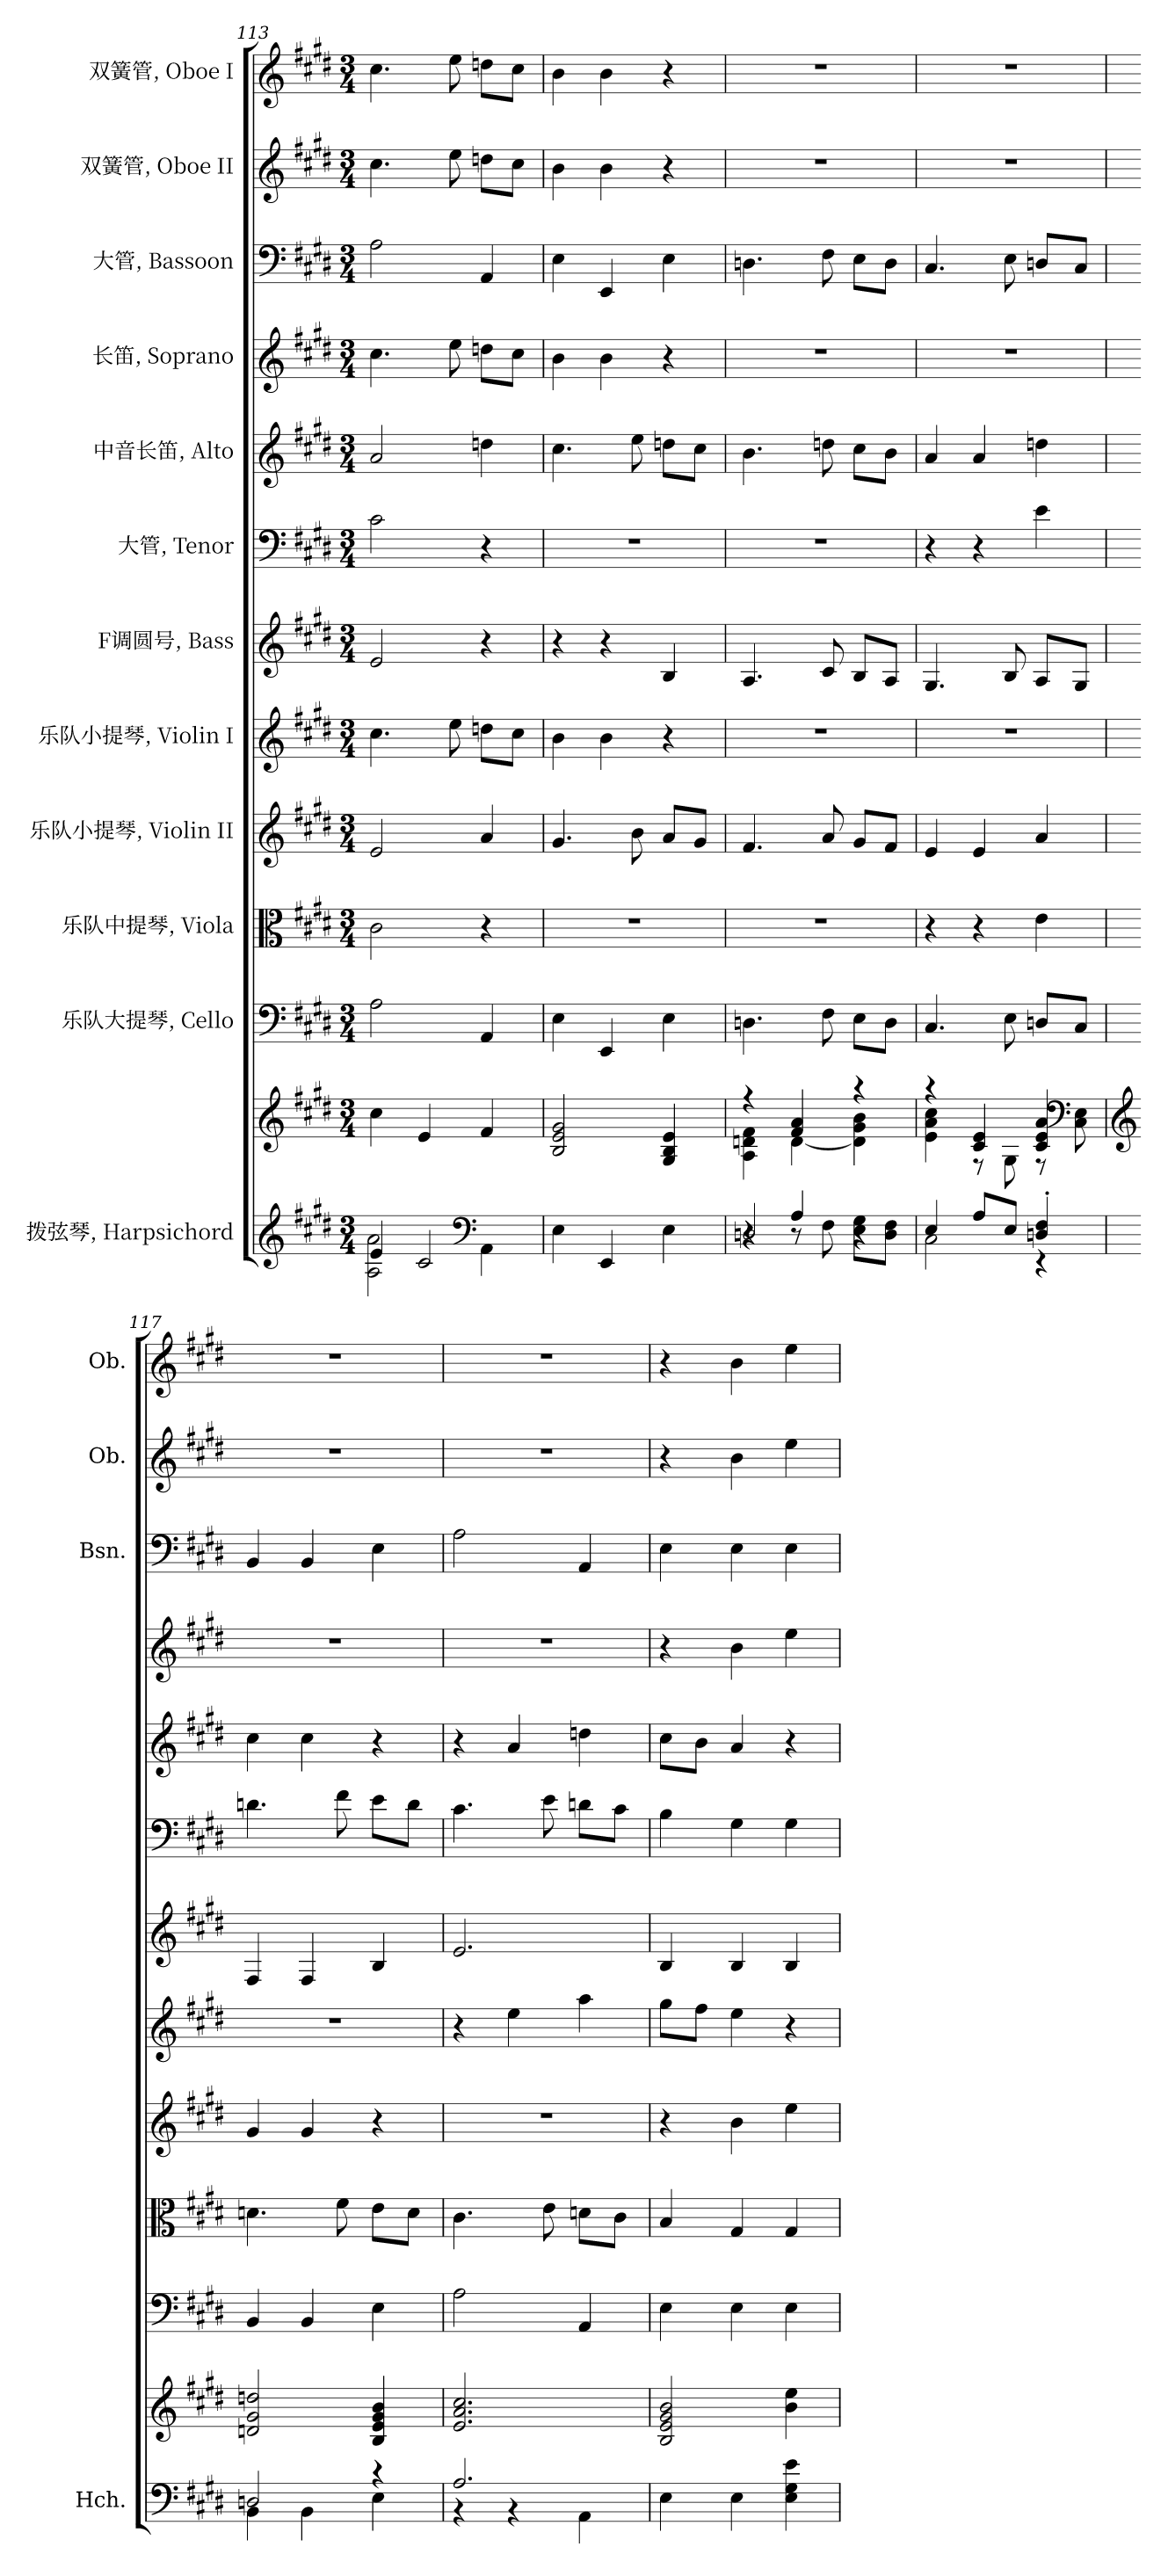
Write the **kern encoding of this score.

**kern	**kern	**kern	**kern	**kern	**kern	**kern	**kern	**kern	**kern	**kern	**kern	**kern
*part12	*part12	*part11	*part10	*part9	*part8	*part7	*part6	*part5	*part4	*part3	*part2	*part1
*staff13	*staff12	*staff11	*staff10	*staff9	*staff8	*staff7	*staff6	*staff5	*staff4	*staff3	*staff2	*staff1
*I"拨弦琴, Harpsichord	*	*I"乐队大提琴, Cello	*I"乐队中提琴, Viola	*I"乐队小提琴, Violin II	*I"乐队小提琴, Violin I	*I"F调圆号, Bass	*I"大管, Tenor	*I"中音长笛, Alto	*I"长笛, Soprano	*I"大管, Bassoon	*I"双簧管, Oboe II	*I"双簧管, Oboe I
*I'Hch.	*	*	*	*	*	*	*	*	*	*I'Bsn.	*I'Ob.	*I'Ob.
*clefG2	*clefG2	*clefF4	*clefC3	*clefG2	*clefG2	*clefG2	*clefF4	*clefG2	*clefG2	*clefF4	*clefG2	*clefG2
*	*	*	*	*	*	*ITrd4c7	*	*ITrd3c5	*	*	*	*
*k[f#c#g#d#]	*k[f#c#g#d#]	*k[f#c#g#d#]	*k[f#c#g#d#]	*k[f#c#g#d#]	*k[f#c#g#d#]	*k[f#c#g#]	*k[f#c#g#d#]	*k[f#c#g#d#a#]	*k[f#c#g#d#]	*k[f#c#g#d#]	*k[f#c#g#d#]	*k[f#c#g#d#]
*M3/4	*M3/4	*M3/4	*M3/4	*M3/4	*M3/4	*M3/4	*M3/4	*M3/4	*M3/4	*M3/4	*M3/4	*M3/4
=113	=113	=113	=113	=113	=113	=113	=113	=113	=113	=113	=113	=113
*^	*	*	*	*	*	*	*	*	*	*	*	*
4e/	2A\ 2a\	4cc#\	2A\	2c#\	2e/	4.cc#\	2A/	2c#\	2e/	4.cc#\	2A\	4.cc#\	4.cc#\
2c#/	.	4e/	.	.	.	.	.	.	.	.	.	.	.
.	.	.	.	.	.	8ee\	.	.	.	8ee\	.	8ee\	8ee\
*clefF4	*	*	*	*	*	*	*	*	*	*	*	*	*
.	4AA\	4f#/	4AA/	4r	4a/	8ddn\L	4r	4r	4an\	8ddn\L	4AA/	8ddn\L	8ddn\L
.	.	.	.	.	.	8cc#\J	.	.	.	8cc#\J	.	8cc#\J	8cc#\J
*v	*v	*	*	*	*	*	*	*	*	*	*	*	*
=114	=114	=114	=114	=114	=114	=114	=114	=114	=114	=114	=114	=114
4E\	2B/ 2e/ 2g#/	4E\	2.r	4.g#/	4b\	4r	2.r	4.g#\	4b\	4E\	4b\	4b\
4EE/	.	4EE/	.	.	4b\	4r	.	.	4b\	4EE/	4b\	4b\
.	.	.	.	8b\	.	.	.	8b\	.	.	.	.
4E\	4G#/ 4B/ 4e/	4E\	.	8a/L	4r	4E/	.	8an\L	4r	4E\	4r	4r
.	.	.	.	8g#/J	.	.	.	8g#\J	.	.	.	.
=115	=115	=115	=115	=115	=115	=115	=115	=115	=115	=115	=115	=115
*^	*^	*	*	*	*	*	*	*	*	*	*	*
*	*^	*	*	*	*	*	*	*	*	*	*	*	*	*
4r	4r	2Dn/	4r	4A\ 4dn\ 4f#\	4.Dn\	2.r	4.f#/	2.r	4.D/	2.r	4.f#\	2.r	4.Dn\	2.r	2.r
4A/	8r	.	4f#/ 4a/	[4d\	.	.	.	.	.	.	.	.	.	.	.
.	8F#\	.	.	.	8F#\	.	8a/	.	8F#/	.	8an\	.	8F#\	.	.
4r	8E\ 8G#\L	4r	4r	4d\] 4g#\ 4b\	8E\L	.	8g#/L	.	8E/L	.	8g#\L	.	8E\L	.	.
.	8D\ 8F#\J	.	.	.	8D\J	.	8f#/J	.	8D/J	.	8f#\J	.	8D\J	.	.
*	*v	*v	*	*	*	*	*	*	*	*	*	*	*	*	*
!!LO:PB:g=z
=116	=116	=116	=116	=116	=116	=116	=116	=116	=116	=116	=116	=116	=116	=116
4E/	2C#\	4r	4e\ 4a\ 4cc#\	4.C#/	4r	4e/	2.r	4.C#/	4r	4e/	2.r	4.C#/	2.r	2.r
8A/L	.	4c#/ 4e/	8r	.	4r	4e/	.	.	4r	4e/	.	.	.	.
8E/J	.	.	8G#\	8E\	.	.	.	8E/	.	.	.	8E\	.	.
4Dn/' 4F#/'	4r	4c#/ 4e/ 4a/	8r	8Dn/L	4e\	4a/	.	8D/L	4e\	4an\	.	8Dn/L	.	.
*	*	*clefF4	*	*	*	*	*	*	*	*	*	*	*	*
.	.	.	8C#\ 8E\	8C#/J	.	.	.	8C#/J	.	.	.	8C#/J	.	.
*	*	*v	*v	*	*	*	*	*	*	*	*	*	*	*
=117	=117	=117	=117	=117	=117	=117	=117	=117	=117	=117	=117	=117	=117
*	*	*clefG2	*	*	*	*	*	*	*	*	*	*	*
2Dn/	4BB\	2dn/ 2g#/ 2ddn/	4BB/	4.dn\	4g#/	2.r	4BB/	4.dn\	4g#\	2.r	4BB/	2.r	2.r
.	4BB\	.	4BB/	.	4g#/	.	4BB/	.	4g#\	.	4BB/	.	.
.	.	.	.	8f#\	.	.	.	8f#\	.	.	.	.	.
4r	4E\	4B/ 4e/ 4g#/ 4b/	4E\	8e\L	4r	.	4E/	8e\L	4r	.	4E\	.	.
.	.	.	.	8d\J	.	.	.	8d\J	.	.	.	.	.
=118	=118	=118	=118	=118	=118	=118	=118	=118	=118	=118	=118	=118	=118
2.A/	4r	2.e/ 2.a/ 2.cc#/	2A\	4.c#\	2.r	4r	2.A/	4.c#\	4r	2.r	2A\	2.r	2.r
.	4r	.	.	.	.	4ee\	.	.	4e/	.	.	.	.
.	.	.	.	8e\	.	.	.	8e\	.	.	.	.	.
.	4AA\	.	4AA/	8dn\L	.	4aa\	.	8dn\L	4an\	.	4AA/	.	.
.	.	.	.	8c#\J	.	.	.	8c#\J	.	.	.	.	.
*v	*v	*	*	*	*	*	*	*	*	*	*	*	*
=119	=119	=119	=119	=119	=119	=119	=119	=119	=119	=119	=119	=119
4E\	2B/ 2e/ 2g#/ 2b/	4E\	4B/	4r	8gg#\L	4E/	4B\	8g#\L	4r	4E\	4r	4r
.	.	.	.	.	8ff#\J	.	.	8f#\J	.	.	.	.
4E\	.	4E\	4G#/	4b\	4ee\	4E/	4G#\	4e/	4b\	4E\	4b\	4b\
4E\ 4G#\ 4e\	4b\ 4ee\	4E\	4G#/	4ee\	4r	4E/	4G#\	4r	4ee\	4E\	4ee\	4ee\
=	=	=	=	=	=	=	=	=	=	=	=	=
*-	*-	*-	*-	*-	*-	*-	*-	*-	*-	*-	*-	*-
